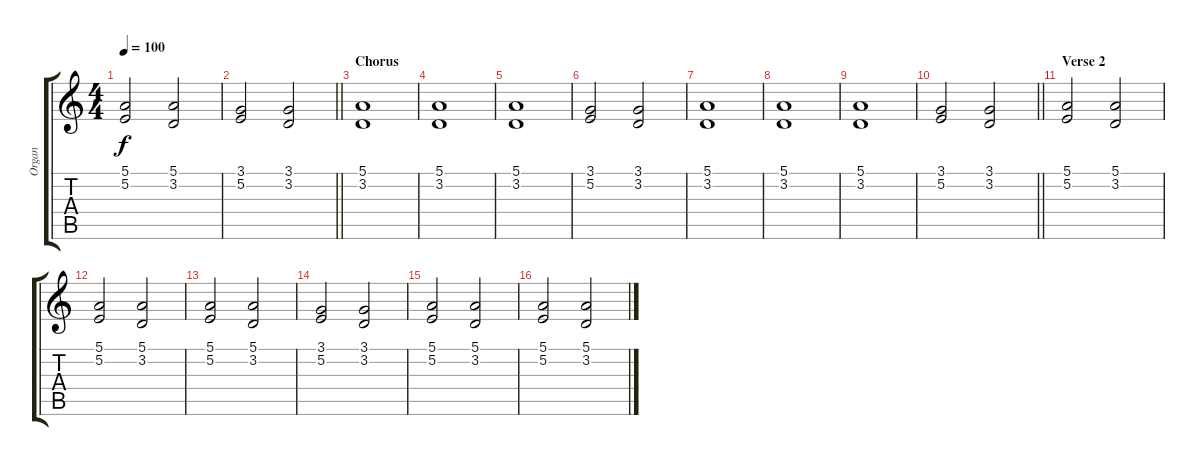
\track ("Organ" "Organ") {instrument percussiveorgan}
\staff {score tabs}
\tuning (E4 B3 G3 D3 A2 E2) {hide}
\ts (4 4)
\tempo 100
\clef g2
\ks c
(5.1 5.2).2{dy f} (5.1 3.2).2 |
\barLineRight lightlight
(3.1 5.2).2 (3.1 3.2).2 |
\section ("" "Chorus")
(5.1 3.2).1 |
(5.1 3.2).1 |
(5.1 3.2).1 |
(3.1 5.2).2 (3.1 3.2).2 |
(5.1 3.2).1 |
(5.1 3.2).1 |
(5.1 3.2).1 |
\barLineRight lightlight
(3.1 5.2).2 (3.1 3.2).2 |
\section ("" "Verse 2")
(5.1 5.2).2 (5.1 3.2).2 |
(5.1 5.2).2 (5.1 3.2).2 |
(5.1 5.2).2 (5.1 3.2).2 |
(3.1 5.2).2 (3.1 3.2).2 |
(5.1 5.2).2 (5.1 3.2).2 |
(5.1 5.2).2 (5.1 3.2).2
